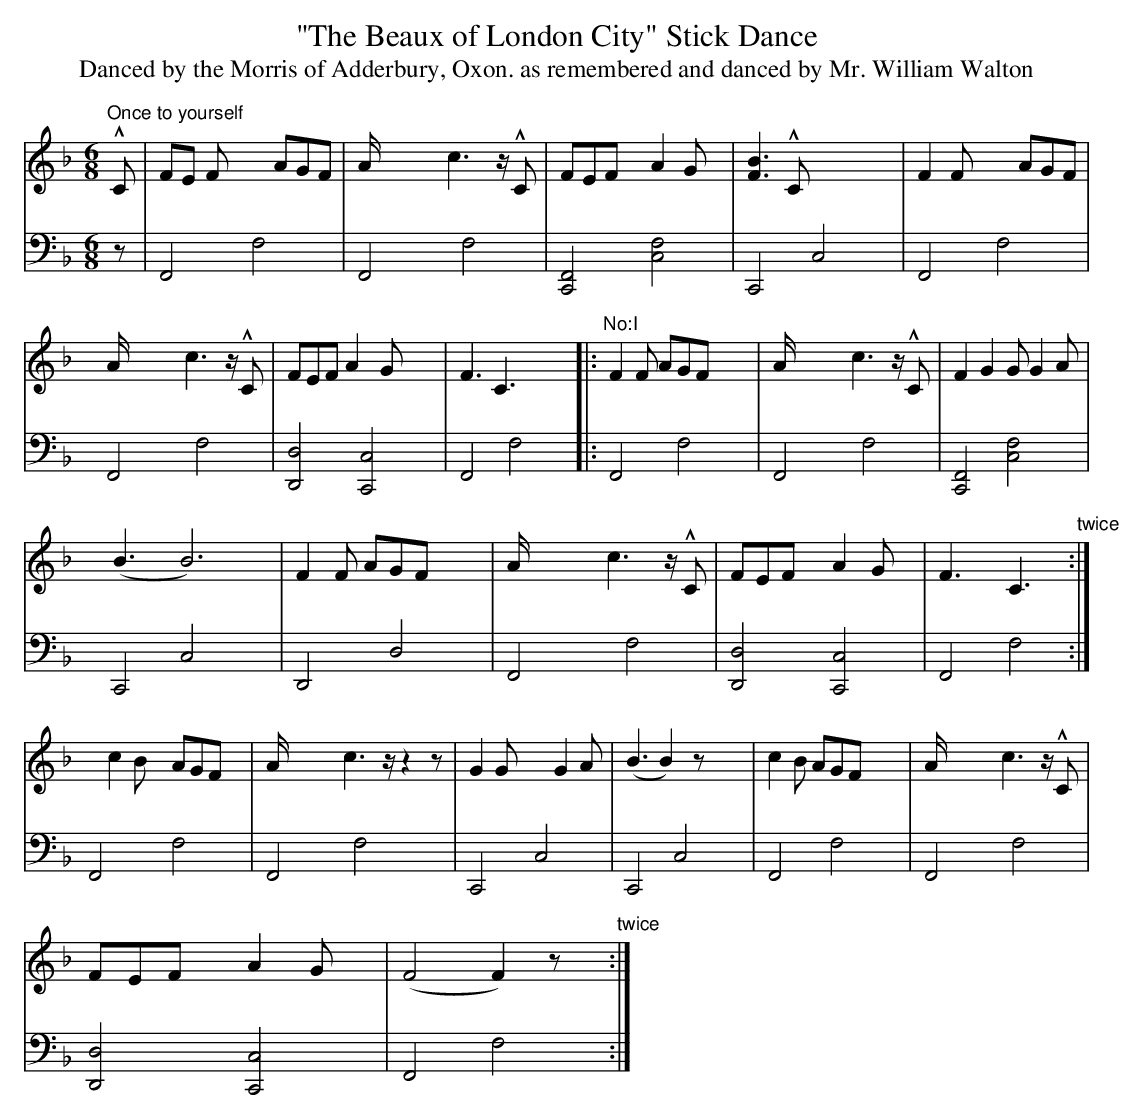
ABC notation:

X:1
T:"The Beaux of London City" Stick Dance
T: Danced by the Morris of Adderbury, Oxon. as remembered and danced by Mr. William Walton
M:6/8
L:1/8
K:F
V:T1 clef=treble
V:B1 middle=d clef=bass
"Once to yourself"
[V:T1]!marcato!C|FE F xxAGF|A/ xxxc3 z/ !marcato!C| FEF xA2Gx|[B3F3] !marcato!Cxxxx|F2F xxAGF|!
[V:B1]z   |F4    f4  |F4        f4    |[C4F4] [c4f4]   | C4 c4     |F4 f4|
[V:T1]xA/ xxxc3 z/ !marcato!C| FEF A2 Gxx  |F3 C3xx |:"No:I" F2 F AGFxx|A/ xxxc3 z/ !marcato!C| F2 G2 G G2 A|!
[V:B1]xF4    f4        |[D4d4] [C4c4]| F4 f4  |:       F4   f4   |F4    f4        |[C4F4] [c4f4]|
[V:T1]x(B3x B6)|F2 F AGFxx|A/ xxxc3 z/ !marcato!C|FEF xA2Gx|F3x C3x "twice":|!
[V:B1]xC4 c4xx|D4 d4|F4 f4|[D4d4] [C4c4] |F4 f4:|
[V:T1]xc2 B xAGFx|A/ xxxc3z/z2 z|G2 G xxG2 A|(B3B2) zxx| c2 B AGFxx|A/ xxxc3 z/ !marcato!C|!
[V:B1]F4 xf4|F4 f4xx|C4 c4| C4 c4| F4 f4|F4 f4|
[V:T1]FEF xA2 Gx|(F4 F2) zx "twice":|
[V:B1][D4d4] [C4c4]|F4f4:|
